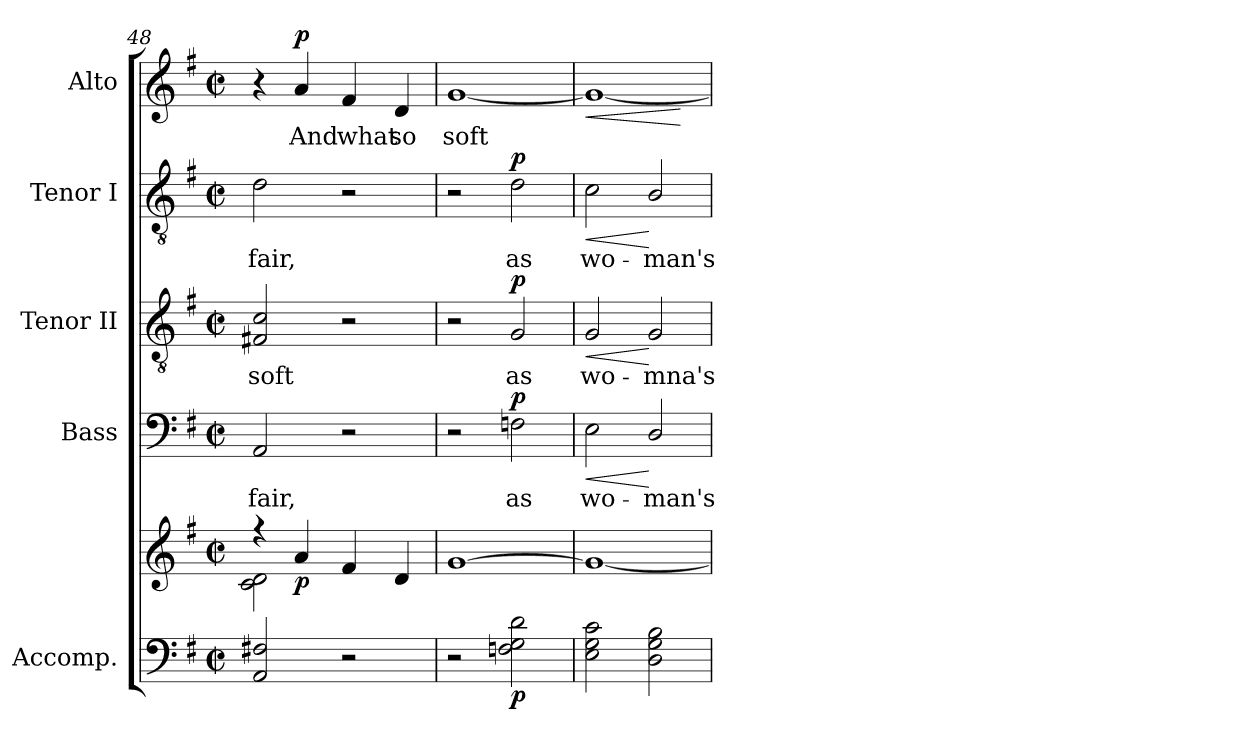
**kern	**kern	**dynam	**kern	**text	**dynam	**kern	**text	**dynam	**kern	**text	**dynam	**kern	**text	**dynam
*part5	*part5	*part5	*part4	*part4	*part4	*part3	*part3	*part3	*part2	*part2	*part2	*part1	*part1	*part1
*staff6	*staff5	*staff5/6	*staff4	*staff4	*staff4	*staff3	*staff3	*staff3	*staff2	*staff2	*staff2	*staff1	*staff1	*staff1
*I"Accomp.	*	*	*I"Bass	*	*	*I"Tenor II	*	*	*I"Tenor I	*	*	*I"Alto	*	*
*	*	*	*I'B	*	*	*I'T II	*	*	*I'T I	*	*	*I'A	*	*
*clefF4	*clefG2	*	*clefF4	*	*	*clefGv2	*	*	*clefGv2	*	*	*clefG2	*	*
*k[f#]	*k[f#]	*	*k[f#]	*	*	*k[f#]	*	*	*k[f#]	*	*	*k[f#]	*	*
*G:	*G:	*	*G:	*	*	*G:	*	*	*G:	*	*	*G:	*	*
*M2/2	*M2/2	*	*M2/2	*	*	*M2/2	*	*	*M2/2	*	*	*M2/2	*	*
*met(c|)	*met(c|)	*	*met(c|)	*	*	*met(c|)	*	*	*met(c|)	*	*	*met(c|)	*	*
=48	=48	=48	=48	=48	=48	=48	=48	=48	=48	=48	=48	=48	=48	=48
*	*^	*	*	*	*	*	*	*	*	*	*	*	*	*
!	!	!	!	!	!LO:LY:b	!	!	!LO:LY:b	!	!	!LO:LY:b	!	!	!	!
2AA 2F#X	4r	2c\ 2d\	.	2AA	fair,	.	2F#X 2c	soft	.	2d	fair,	.	4r	.	.
!	!	!	!LO:DY:b	!	!	!	!	!	!	!	!	!	!	!LO:LY:b	!LO:DY:b
.	4a/	.	p	.	.	.	.	.	.	.	.	.	4a	And	p
!	!	!	!	!	!	!	!	!	!	!	!	!	!	!LO:LY:b	!
2r	4f#/	2ryy	.	2r	.	.	2r	.	.	2r	.	.	4f#	what	.
!	!	!	!	!	!	!	!	!	!	!	!	!	!	!LO:LY:b	!
.	4d/	.	.	.	.	.	.	.	.	.	.	.	4d	so	.
=49	=49	=49	=49	=49	=49	=49	=49	=49	=49	=49	=49	=49	=49	=49	=49
!	!	!	!	!	!	!	!	!	!	!	!	!	!	!LO:LY:b	!
2r	[1g/	1ryy	.	2r	.	.	2r	.	.	2r	.	.	[1g	soft	.
!	!	!	!LO:DY:b=2	!	!LO:LY:b	!LO:DY:b	!	!LO:LY:b	!LO:DY:b	!	!LO:LY:b	!LO:DY:b	!	!	!
2Fn 2G 2d	.	.	p	2Fn	as	p	2G	as	p	2d	as	p	.	.	.
=50	=50	=50	=50	=50	=50	=50	=50	=50	=50	=50	=50	=50	=50	=50	=50
!	!	!	!	!	!LO:LY:b	!LO:HP:b	!	!LO:LY:b	!LO:HP:b	!	!LO:LY:b	!LO:HP:b	!	!	!LO:HP:b
2E 2G 2c	1g/_	1ryy	.	2E	wo-	<	2G	wo-	<	2c	wo-	<	1g_	.	<
!	!	!	!	!	!LO:LY:b	!	!	!LO:LY:b	!	!	!LO:LY:b	!	!	!	!
2D\ 2G\ 2B\	.	.	.	2D/	-man's	[	2G	-mna's	[	2B/	-man's	[	.	.	.
*	*v	*v	*	*	*	*	*	*	*	*	*	*	*	*	*
.	.	.	.	.	.	.	.	.	.	.	.	.	.	[
=	=	=	=	=	=	=	=	=	=	=	=	=	=	=
*-	*-	*-	*-	*-	*-	*-	*-	*-	*-	*-	*-	*-	*-	*-
